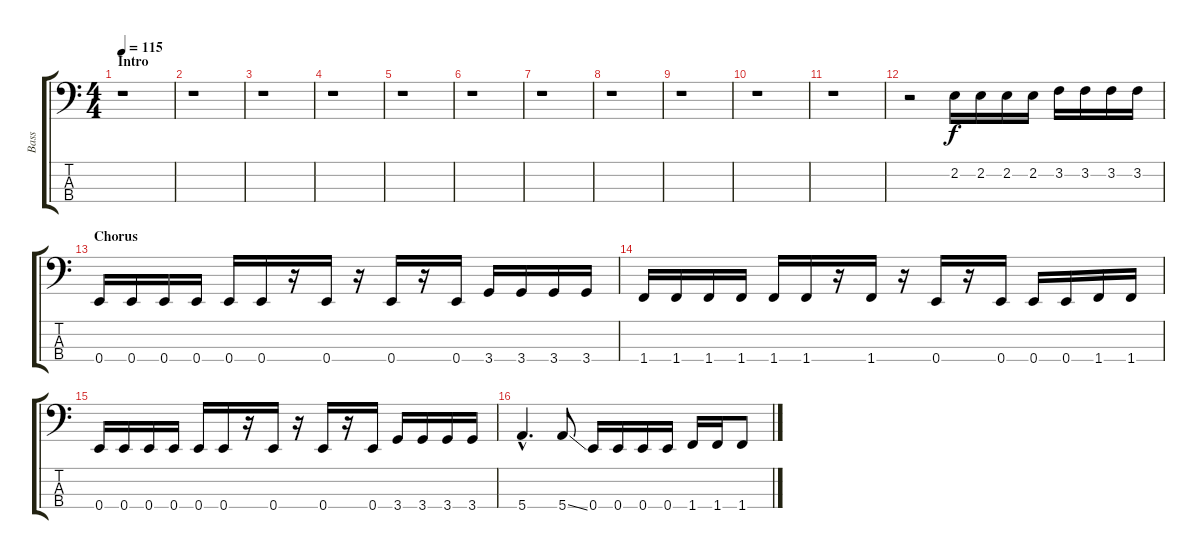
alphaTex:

\track ("Bass" "Bass") {instrument fretlessbass}
\staff {score tabs}
\tuning (G2 D2 A1 E1) {hide}
\ts (4 4)
\section ("" "Intro")
\tempo 115
\clef f4
\ks c
r.1{dy f instrument fretlessbass} |
r.1 |
r.1 |
r.1 |
r.1 |
r.1 |
r.1 |
r.1 |
r.1 |
r.1 |
r.1 |
r.2 2.2.16 2.2.16 2.2.16 2.2.16 3.2.16 3.2.16 3.2.16 3.2.16 |
\section ("" "Chorus")
0.4.16 0.4.16 0.4.16 0.4.16 0.4.16 0.4.16 r.16 0.4.16 r.16 0.4.16 r.16 0.4.16 3.4.16 3.4.16 3.4.16 3.4.16 |
1.4.16 1.4.16 1.4.16 1.4.16 1.4.16 1.4.16 r.16 1.4.16 r.16 0.4.16 r.16 0.4.16 0.4.16 0.4.16 1.4.16 1.4.16 |
0.4.16 0.4.16 0.4.16 0.4.16 0.4.16 0.4.16 r.16 0.4.16 r.16 0.4.16 r.16 0.4.16 3.4.16 3.4.16 3.4.16 3.4.16 |
5.4{hac}.4{d} 5.4{ss}.8 0.4.16 0.4.16 0.4.16 0.4.16 1.4.16 1.4.16 1.4.8
